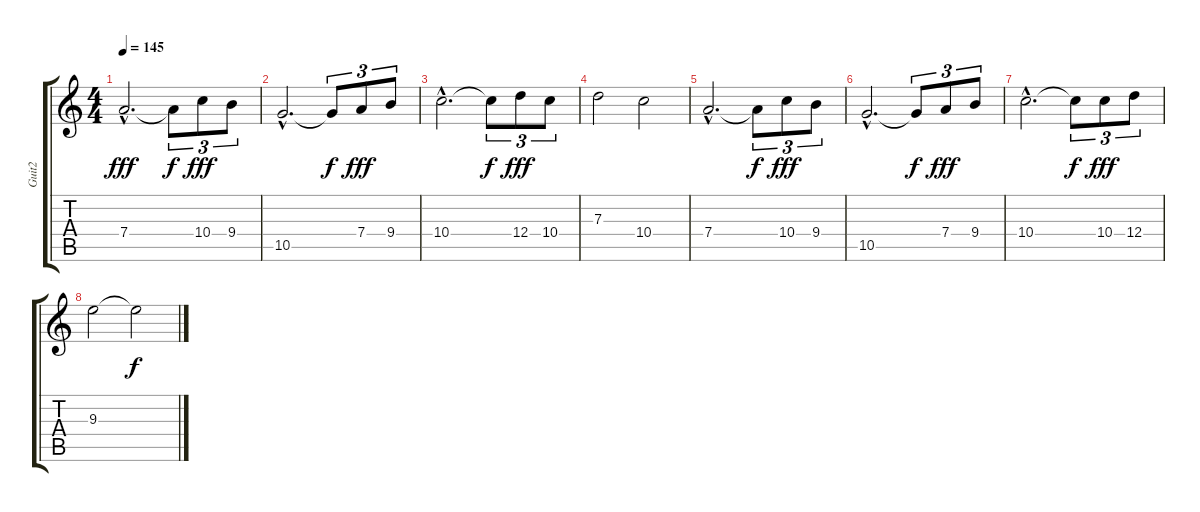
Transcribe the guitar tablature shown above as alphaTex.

\track ("Guit2" "Guit2") {instrument overdrivenguitar}
\staff {score tabs}
\tuning (E4 B3 G3 D3 A2 E2) {hide}
\ts (4 4)
\tempo 145
\clef g2
\ks c
7.4{hac}.2{d dy fff volume 0} 7.4{t}.8{tu (3 2) dy f} 10.4.8{tu (3 2) dy fff} 9.4.8{tu (3 2)} |
10.5{hac}.2{d} 10.5{t}.8{tu (3 2) dy f} 7.4.8{tu (3 2) dy fff} 9.4.8{tu (3 2)} |
10.4{hac}.2{d} 10.4{t}.8{tu (3 2) dy f} 12.4.8{tu (3 2) dy fff} 10.4.8{tu (3 2)} |
7.3.2 10.4.2 |
7.4{hac}.2{d} 7.4{t}.8{tu (3 2) dy f} 10.4.8{tu (3 2) dy fff} 9.4.8{tu (3 2)} |
10.5{hac}.2{d} 10.5{t}.8{tu (3 2) dy f} 7.4.8{tu (3 2) dy fff} 9.4.8{tu (3 2)} |
10.4{hac}.2{d} 10.4{t}.8{tu (3 2) dy f} 10.4.8{tu (3 2) dy fff} 12.4.8{tu (3 2)} |
9.3.2 9.3{t}.2{dy f}
